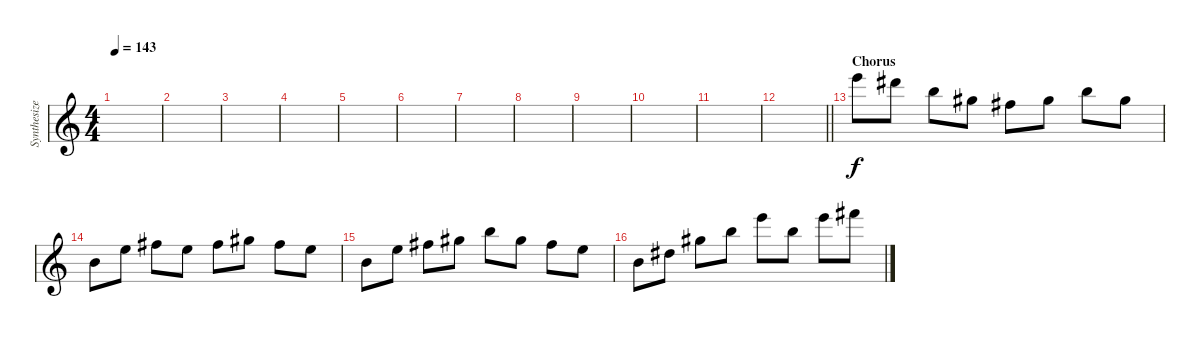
\track ("Synthesizer" "Synthesize") {instrument pad3polysynth}
\staff {score}
\tuning (E4 B3 G3 D3 A2 E2 B1) {hide}
\ts (4 4)
\tempo 143
\clef g2
\ks c
|
|
|
|
|
|
|
|
|
|
|
\barLineRight lightlight
|
\section ("" "Chorus")
24.1.8 23.1.8 19.1.8 16.1.8 14.1.8 16.1.8 19.1.8 16.1.8 |
7.1.8 12.1.8 14.1.8 12.1.8 14.1.8 16.1.8 14.1.8 12.1.8 |
7.1.8 12.1.8 14.1.8 16.1.8 19.1.8 16.1.8 14.1.8 12.1.8 |
7.1.8 11.1.8 16.1.8 19.1.8 24.1.8 19.1.8 24.1.8 26.1.8
